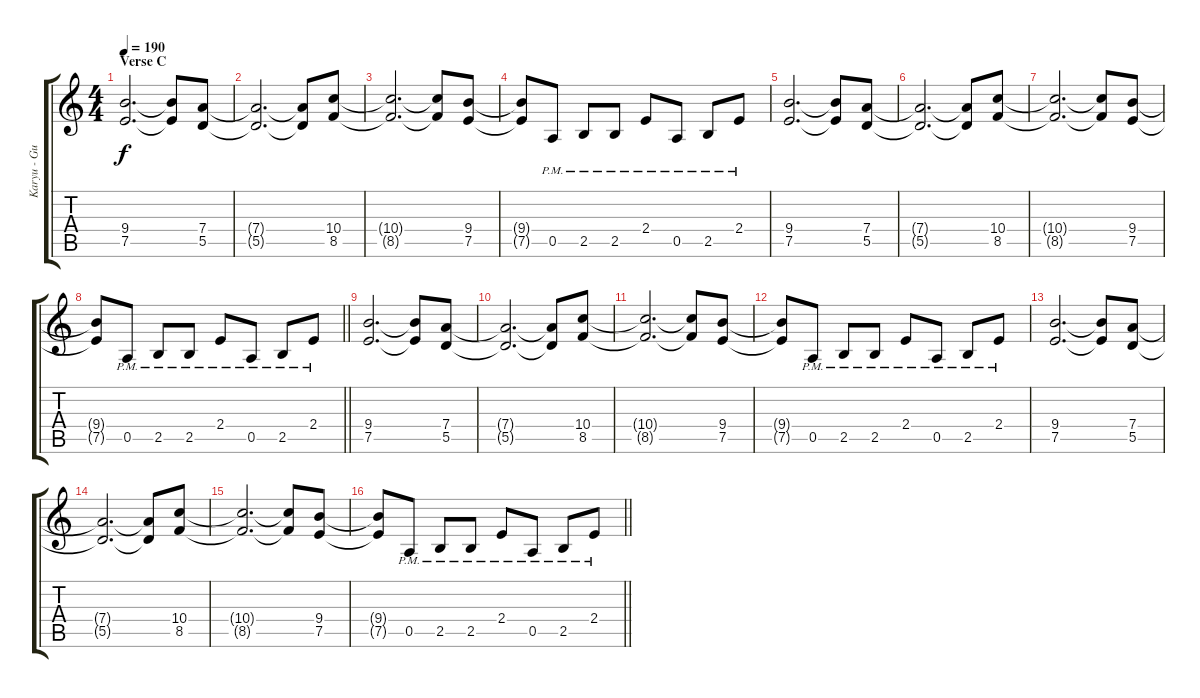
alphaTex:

\track ("Karyu - Guitar 1" "Karyu - Gu") {instrument distortionguitar}
\staff {score tabs}
\tuning (E4 B3 G3 D3 A2 E2) {hide}
\ts (4 4)
\section ("" "Verse C")
\tempo 190
\clef g2
\ks c
(9.4 7.5).2{d dy f} (9.4{t} 7.5{t}).8 (7.4 5.5).8 |
(7.4{t} 5.5{t}).2{d} (7.4{t} 5.5{t}).8 (10.4 8.5).8 |
(10.4{t} 8.5{t}).2{d} (10.4{t} 8.5{t}).8 (9.4 7.5).8 |
(9.4{t} 7.5{t}).8 0.5{pm}.8 2.5{pm}.8 2.5{pm}.8 2.4{pm}.8 0.5{pm}.8 2.5{pm}.8 2.4{pm}.8 |
(9.4 7.5).2{d} (9.4{t} 7.5{t}).8 (7.4 5.5).8 |
(7.4{t} 5.5{t}).2{d} (7.4{t} 5.5{t}).8 (10.4 8.5).8 |
(10.4{t} 8.5{t}).2{d} (10.4{t} 8.5{t}).8 (9.4 7.5).8 |
\barLineRight lightlight
(9.4{t} 7.5{t}).8 0.5{pm}.8 2.5{pm}.8 2.5{pm}.8 2.4{pm}.8 0.5{pm}.8 2.5{pm}.8 2.4{pm}.8 |
\section ("" "")
(9.4 7.5).2{d} (9.4{t} 7.5{t}).8 (7.4 5.5).8 |
(7.4{t} 5.5{t}).2{d} (7.4{t} 5.5{t}).8 (10.4 8.5).8 |
(10.4{t} 8.5{t}).2{d} (10.4{t} 8.5{t}).8 (9.4 7.5).8 |
(9.4{t} 7.5{t}).8 0.5{pm}.8 2.5{pm}.8 2.5{pm}.8 2.4{pm}.8 0.5{pm}.8 2.5{pm}.8 2.4{pm}.8 |
(9.4 7.5).2{d} (9.4{t} 7.5{t}).8 (7.4 5.5).8 |
(7.4{t} 5.5{t}).2{d} (7.4{t} 5.5{t}).8 (10.4 8.5).8 |
(10.4{t} 8.5{t}).2{d} (10.4{t} 8.5{t}).8 (9.4 7.5).8 |
\barLineRight lightlight
(9.4{t} 7.5{t}).8 0.5{pm}.8 2.5{pm}.8 2.5{pm}.8 2.4{pm}.8 0.5{pm}.8 2.5{pm}.8 2.4{pm}.8
